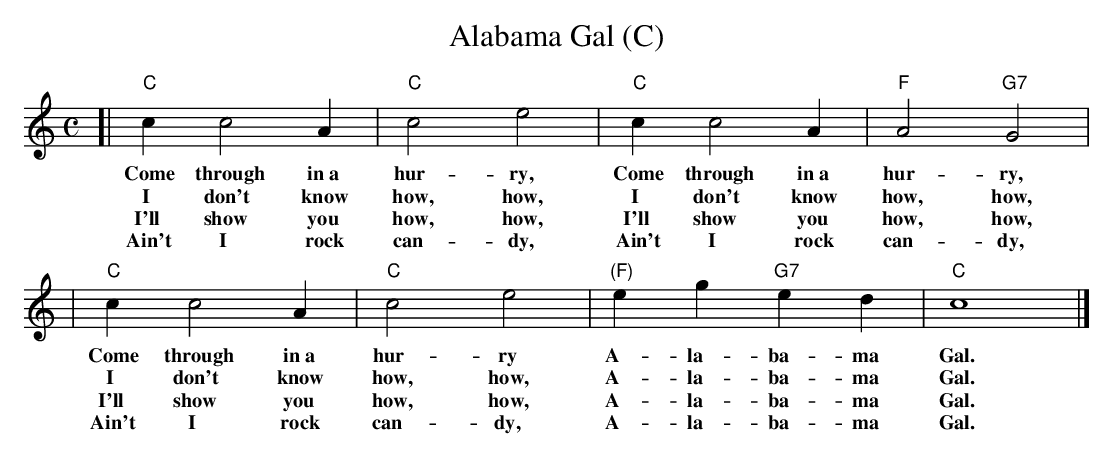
X:1
T: Alabama Gal (C)
M: C
L: 1/8
K: C
[| "C"c2 c4 A2 | "C"c4 e4 | "C"c2 c4 A2 | "F"A4 "G7"G4 |
w: Come through in~a hur-ry, Come through in~a hur-ry,
w: I don't know how, how, I don't know how, how,
w: I'll show you how, how, I'll show you how, how,
w: Ain't I rock can-dy, Ain't I rock can-dy,
| "C"c2 c4 A2 | "C"c4 e4 | "(F)"e2 g2 "G7"e2 d2 | "C"c8 |]
w: Come through in~a hur-ry A-la-ba-ma Gal.
w: I don't know how, how, A-la-ba-ma Gal.
w: I'll show you how, how, A-la-ba-ma Gal.
w: Ain't I rock can-dy, A-la-ba-ma Gal.
